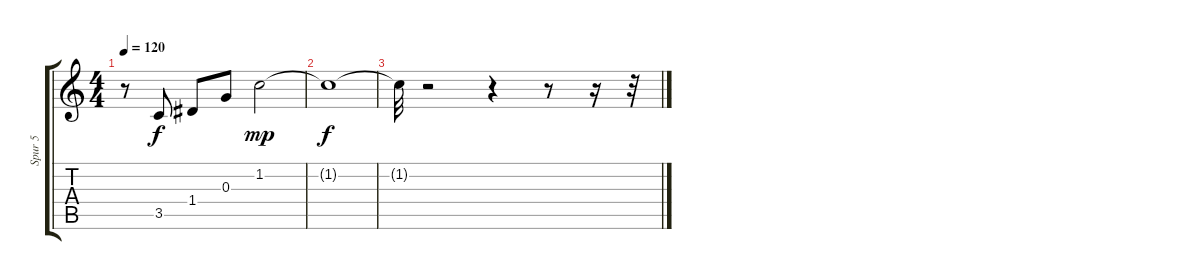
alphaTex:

\track ("Spur 5" "Spur 5") {instrument acousticguitarsteel}
\staff {score tabs}
\tuning (E4 B3 G3 D3 A2 E2) {hide}
\ts (4 4)
\tempo 120
\clef g2
\ks c
r.8{dy pp} 3.5.8{dy f} 1.4.8 0.3.8 1.2.2{dy mp} |
1.2{t}.1{dy f} |
1.2{t}.32 r.2 r.4 r.8 r.16 r.32
